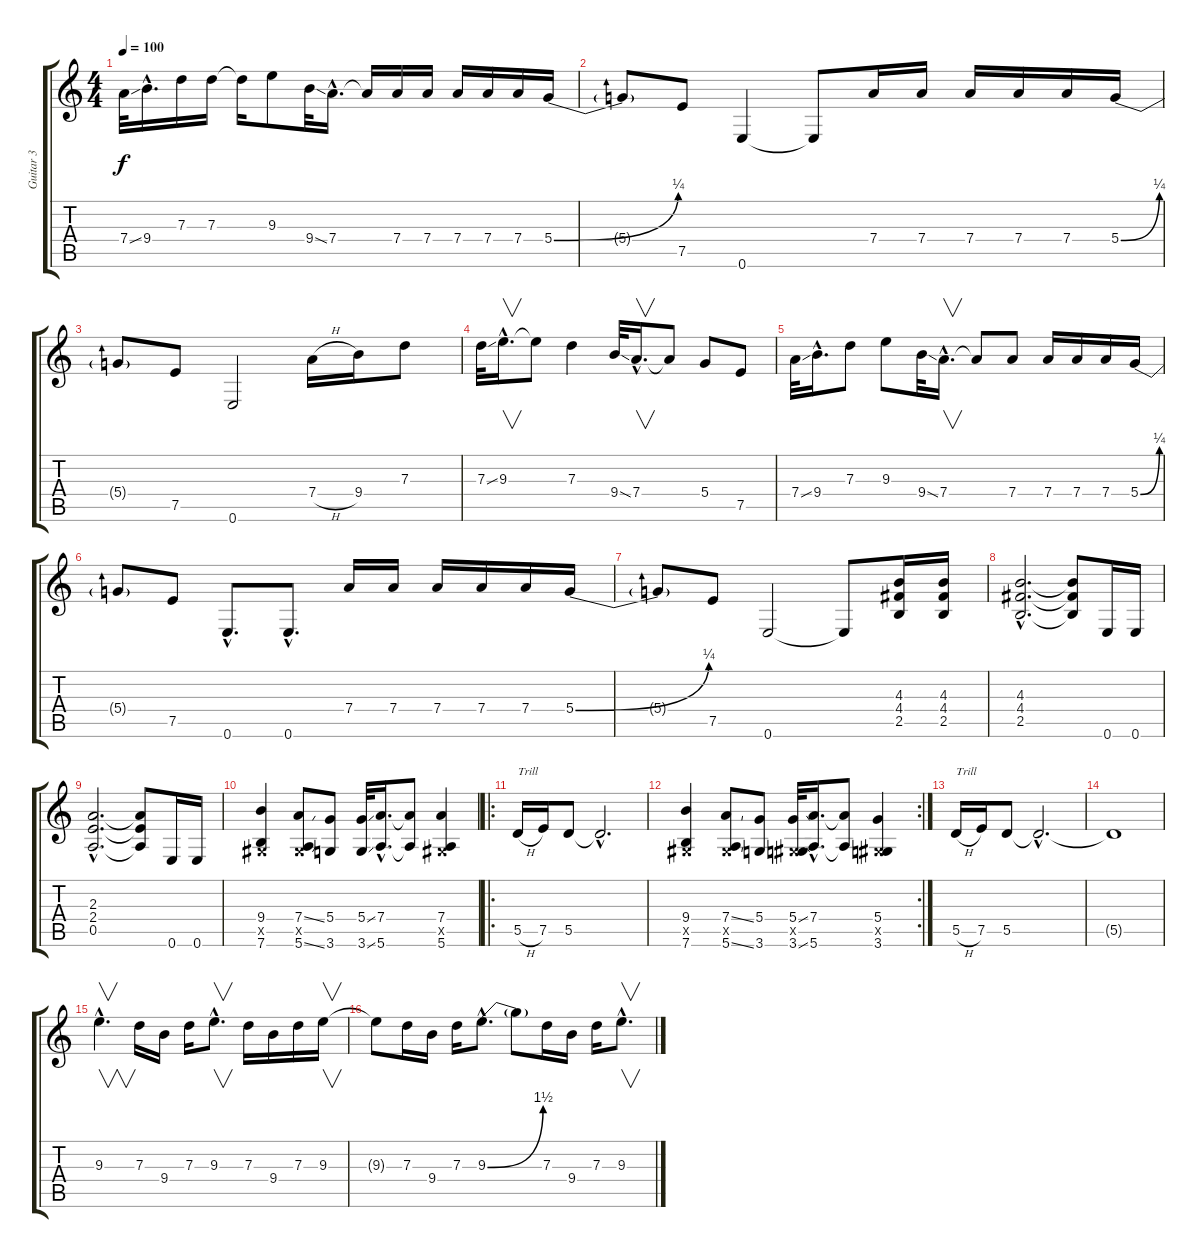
\track ("Guitar 3" "Guitar 3") {instrument overdrivenguitar}
\staff {score tabs}
\tuning (E4 B3 G3 D3 A2 E2) {hide}
\ts (4 4)
\tempo 100
\clef g2
\ks c
7.4{ss}.32{dy f} 9.4{hac}.16{d} 7.3.16 7.3.16 7.3{t}.16 9.3.8 9.4{ss}.32 7.4{hac}.16{d} 7.4{t}.16 7.4.16 7.4.16 7.4.16 7.4.16 7.4.16 5.4{be (bend 0 0 60 1)}.16 |
5.4{t}.8 7.5.8 0.6.4 0.6{t}.8 7.4.16 7.4.16 7.4.16 7.4.16 7.4.16 5.4{be (bend 0 0 60 1)}.16 |
5.4{t}.8 7.5.8 0.6.2 7.4{h}.16 9.4.16 7.3.8 |
7.3{ss}.32 9.3{hac}.16{v d} 9.3{t}.8 7.3.4 9.4{ss}.32 7.4{hac}.16{v d} 7.4{t}.8 5.4.8 7.5.8 |
7.4{ss}.32 9.4{hac}.16{d} 7.3.8 9.3.8 9.4{ss}.32 7.4{hac}.16{v d} 7.4{t}.8 7.4.8 7.4.16 7.4.16 7.4.16 5.4{be (bend 0 0 60 1)}.16 |
5.4{t}.8 7.5.8 0.6{hac}.8{d} 0.6{hac}.8{d} 7.4.16 7.4.16 7.4.16 7.4.16 7.4.16 5.4{be (bend 0 0 60 1)}.16 |
5.4{t}.8 7.5.8 0.6.2 0.6{t}.8 (4.3 4.4 2.5).16 (4.3 4.4 2.5).16 |
(4.3{hac} 4.4{hac} 2.5{hac}).2{d} (4.3{t} 4.4{t} 2.5{t}).8 0.6.16 0.6.16 |
(2.3{hac} 2.4{hac} 0.5{hac}).2{d} (2.3{t} 2.4{t} 0.5{t}).8 0.6.16 0.6.16 |
(9.4 -1.5{x} 7.6).4 (7.4{ss} -1.5{x} 5.6{ss}).8 (5.4 3.6).8 (5.4{ss} 3.6{ss}).32 (7.4{hac} 5.6{hac}).16{d} (7.4{t} 5.6{t}).8 (7.4 -1.5{x} 5.6).4 |
\ro
5.5{h}.16{txt "Trill"} 7.5.16 5.5.8 5.5{hac t}.2{d} |
\rc 2
(9.4 -1.5{x} 7.6).4 (7.4{ss} -1.5{x} 5.6{ss}).8 (5.4 3.6).8 (5.4{ss} -1.5{x} 3.6{ss}).32 (7.4{hac} 5.6{hac}).16{d} (7.4{t} 5.6{t}).8 (5.4 -1.5{x} 3.6).4 |
5.5{h}.16{txt "Trill"} 7.5.16 5.5.8 5.5{hac t}.2{d} |
5.5{t}.1 |
9.3{hac}.4{v d} 7.3.16 9.4.16 7.3.16 9.3{hac}.8{v d} 7.3.16 9.4.16 7.3.16 9.3.16{v} |
9.3{t}.8 7.3.16 9.4.16 7.3.16 9.3{be (bend 0 0 60 6) hac}.8{d} 9.3{t}.8 7.3.16 9.4.16 7.3.16 9.3{hac}.8{v d}
